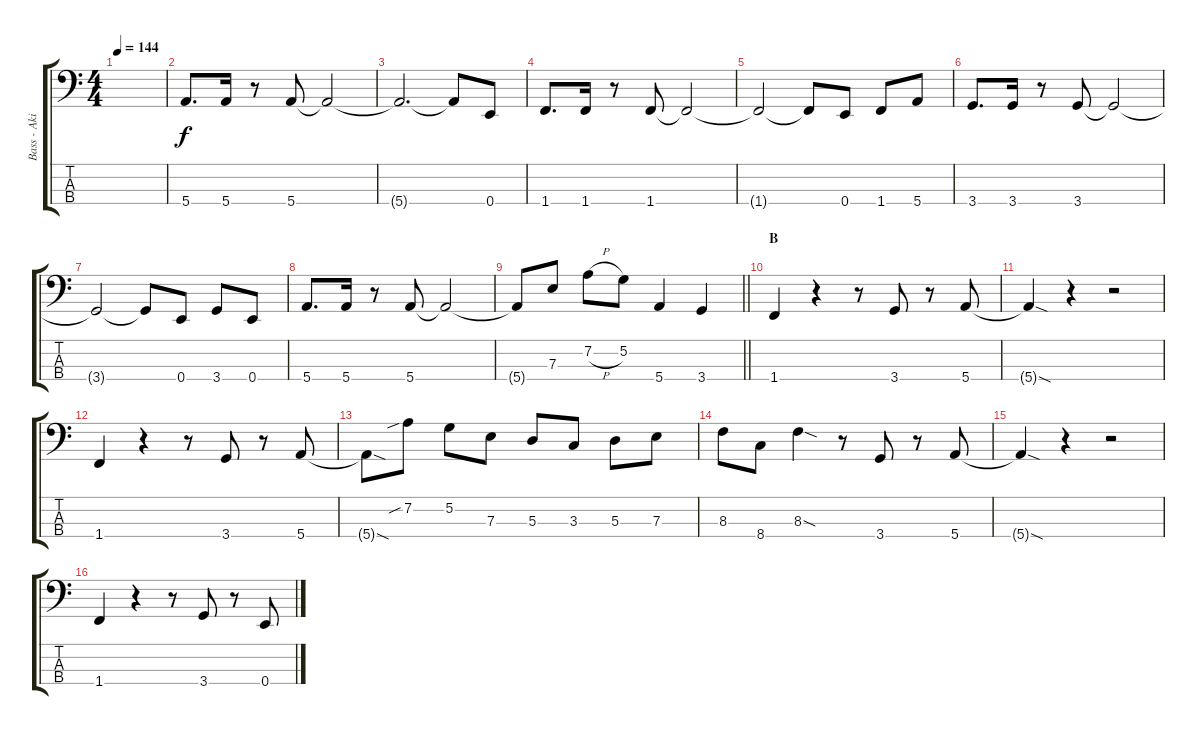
\track ("Bass - Aki" "Bass - Aki") {instrument electricbasspick}
\staff {score tabs}
\tuning (G2 D2 A1 E1) {hide}
\ts (4 4)
\tempo 144
\clef f4
\ks c
|
5.4.8{d} 5.4.16 r.8 5.4.8 5.4{t}.2 |
5.4{t}.2{d} 5.4{t}.8 0.4.8 |
1.4.8{d} 1.4.16 r.8 1.4.8 1.4{t}.2 |
1.4{t}.2 1.4{t}.8 0.4.8 1.4.8 5.4.8 |
3.4.8{d} 3.4.16 r.8 3.4.8 3.4{t}.2 |
3.4{t}.2 3.4{t}.8 0.4.8 3.4.8 0.4.8 |
5.4.8{d} 5.4.16 r.8 5.4.8 5.4{t}.2 |
\barLineRight lightlight
5.4{t}.8 7.3.8 7.2{h}.8 5.2.8 5.4.4 3.4.4 |
\section ("" "B")
1.4.4 r.4 r.8 3.4.8 r.8 5.4.8 |
5.4{sod t}.4 r.4 r.2 |
1.4.4 r.4 r.8 3.4.8 r.8 5.4.8 |
5.4{sod t}.8 7.2{sib}.8 5.2.8 7.3.8 5.3.8 3.3.8 5.3.8 7.3.8 |
8.3.8 8.4.8 8.3{sod}.4 r.8 3.4.8 r.8 5.4.8 |
5.4{sod t}.4 r.4 r.2 |
1.4.4 r.4 r.8 3.4.8 r.8 0.4.8
